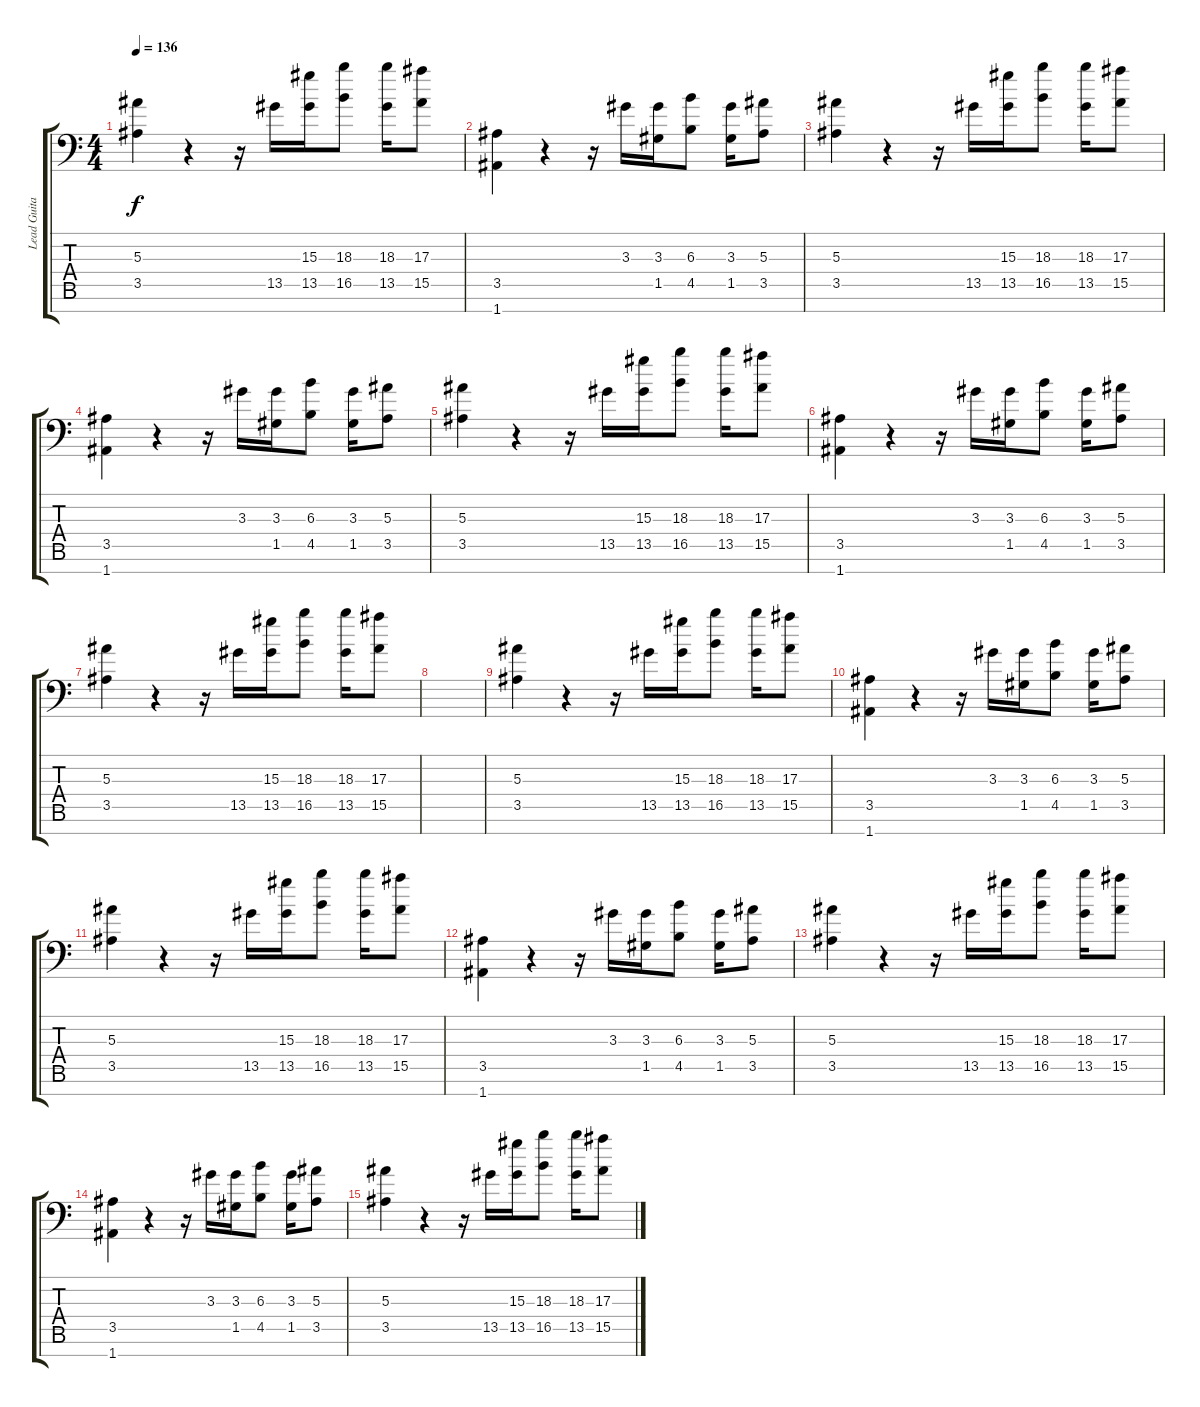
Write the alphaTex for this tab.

\track ("Lead Guitar I" "Lead Guita") {instrument distortionguitar}
\staff {score tabs}
\tuning (D4 A3 F3 C3 G2 D2 A1) {hide}
\ts (4 4)
\tempo 136
\clef f4
\ks c
(5.3 3.5).4{dy f} r.4 r.16 13.5.16 (15.3 13.5).16 (18.3 16.5).8 (18.3 13.5).16 (17.3 15.5).8 |
(3.5 1.7).4 r.4 r.16 3.3.16 (3.3 1.5).16 (6.3 4.5).8 (3.3 1.5).16 (5.3 3.5).8 |
(5.3 3.5).4 r.4 r.16 13.5.16 (15.3 13.5).16 (18.3 16.5).8 (18.3 13.5).16 (17.3 15.5).8 |
(3.5 1.7).4 r.4 r.16 3.3.16 (3.3 1.5).16 (6.3 4.5).8 (3.3 1.5).16 (5.3 3.5).8 |
(5.3 3.5).4 r.4 r.16 13.5.16 (15.3 13.5).16 (18.3 16.5).8 (18.3 13.5).16 (17.3 15.5).8 |
(3.5 1.7).4 r.4 r.16 3.3.16 (3.3 1.5).16 (6.3 4.5).8 (3.3 1.5).16 (5.3 3.5).8 |
(5.3 3.5).4 r.4 r.16 13.5.16 (15.3 13.5).16 (18.3 16.5).8 (18.3 13.5).16 (17.3 15.5).8 |
|
(5.3 3.5).4 r.4 r.16 13.5.16 (15.3 13.5).16 (18.3 16.5).8 (18.3 13.5).16 (17.3 15.5).8 |
(3.5 1.7).4 r.4 r.16 3.3.16 (3.3 1.5).16 (6.3 4.5).8 (3.3 1.5).16 (5.3 3.5).8 |
(5.3 3.5).4 r.4 r.16 13.5.16 (15.3 13.5).16 (18.3 16.5).8 (18.3 13.5).16 (17.3 15.5).8 |
(3.5 1.7).4 r.4 r.16 3.3.16 (3.3 1.5).16 (6.3 4.5).8 (3.3 1.5).16 (5.3 3.5).8 |
(5.3 3.5).4 r.4 r.16 13.5.16 (15.3 13.5).16 (18.3 16.5).8 (18.3 13.5).16 (17.3 15.5).8 |
(3.5 1.7).4 r.4 r.16 3.3.16 (3.3 1.5).16 (6.3 4.5).8 (3.3 1.5).16 (5.3 3.5).8 |
(5.3 3.5).4 r.4 r.16 13.5.16 (15.3 13.5).16 (18.3 16.5).8 (18.3 13.5).16 (17.3 15.5).8
